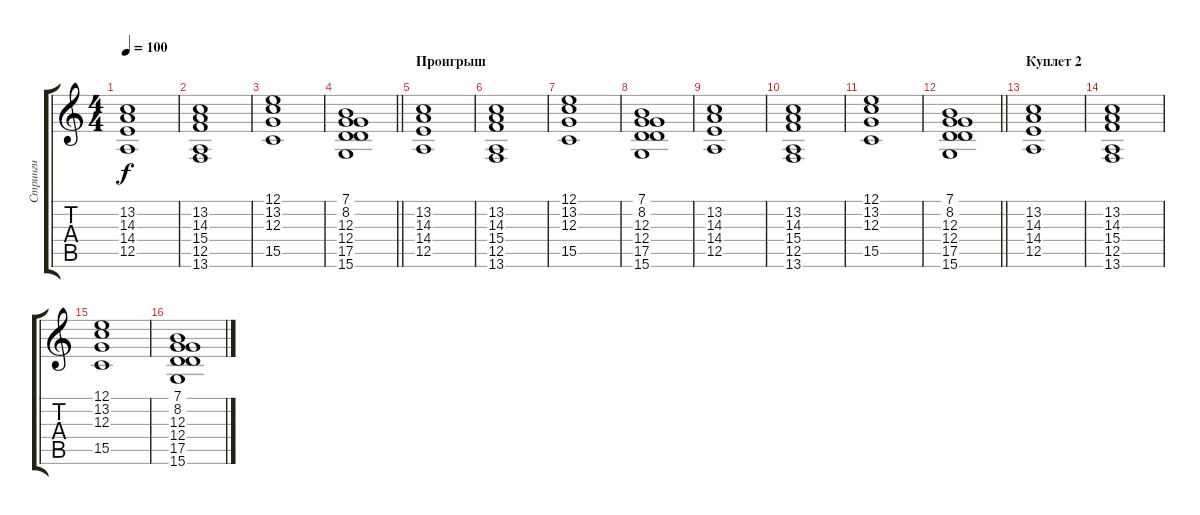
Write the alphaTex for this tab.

\track ("Стринги" "Стринги") {instrument synthstrings1}
\staff {score tabs}
\tuning (E4 B3 G3 D3 A2 E2) {hide}
\ts (4 4)
\tempo 100
\clef g2
\ks c
(13.2 14.3 14.4 12.5).1{dy f} |
(13.2 14.3 15.4 12.5 13.6).1 |
(12.1 13.2 12.3 15.5).1 |
\barLineRight lightlight
(7.1 8.2 12.3 12.4 17.5 15.6).1 |
\section ("" "Проигрыш")
(13.2 14.3 14.4 12.5).1 |
(13.2 14.3 15.4 12.5 13.6).1 |
(12.1 13.2 12.3 15.5).1 |
(7.1 8.2 12.3 12.4 17.5 15.6).1 |
(13.2 14.3 14.4 12.5).1 |
(13.2 14.3 15.4 12.5 13.6).1 |
(12.1 13.2 12.3 15.5).1 |
\barLineRight lightlight
(7.1 8.2 12.3 12.4 17.5 15.6).1 |
\section ("" "Куплет 2")
(13.2 14.3 14.4 12.5).1 |
(13.2 14.3 15.4 12.5 13.6).1 |
(12.1 13.2 12.3 15.5).1 |
(7.1 8.2 12.3 12.4 17.5 15.6).1
